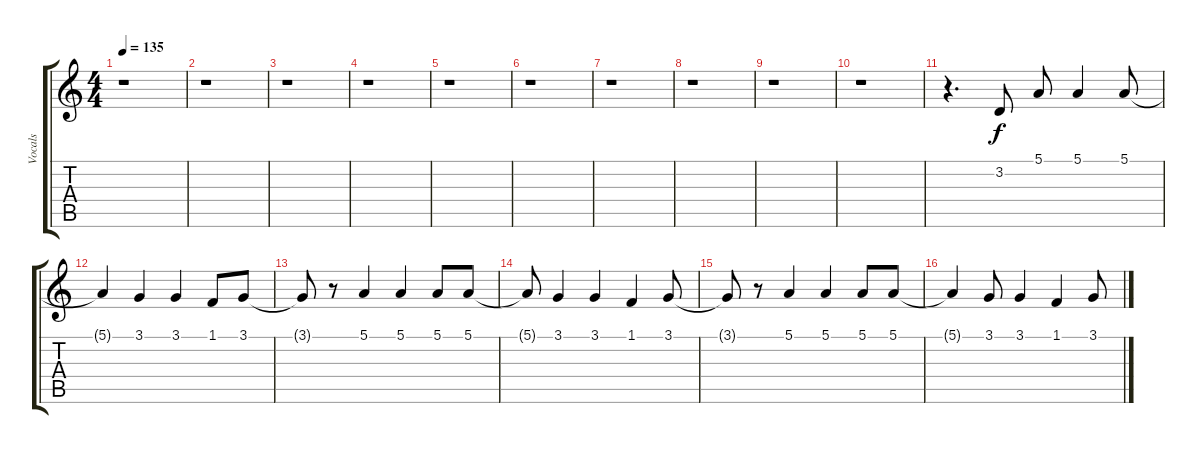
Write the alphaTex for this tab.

\track ("Vocals" "Vocals") {instrument flute}
\staff {score tabs}
\tuning (E4 B3 G3 D3 A2 E2) {hide}
\ts (4 4)
\tempo 135
\clef g2
\ks c
r.1{dy f} |
r.1 |
r.1 |
r.1 |
r.1 |
r.1 |
r.1 |
r.1 |
r.1 |
r.1 |
r.4{d} 3.2.8 5.1.8 5.1.4 5.1.8 |
5.1{t}.4 3.1.4 3.1.4 1.1.8 3.1.8 |
3.1{t}.8 r.8 5.1.4 5.1.4 5.1.8 5.1.8 |
5.1{t}.8 3.1.4 3.1.4 1.1.4 3.1.8 |
3.1{t}.8 r.8 5.1.4 5.1.4 5.1.8 5.1.8 |
5.1{t}.4 3.1.8 3.1.4 1.1.4 3.1.8
